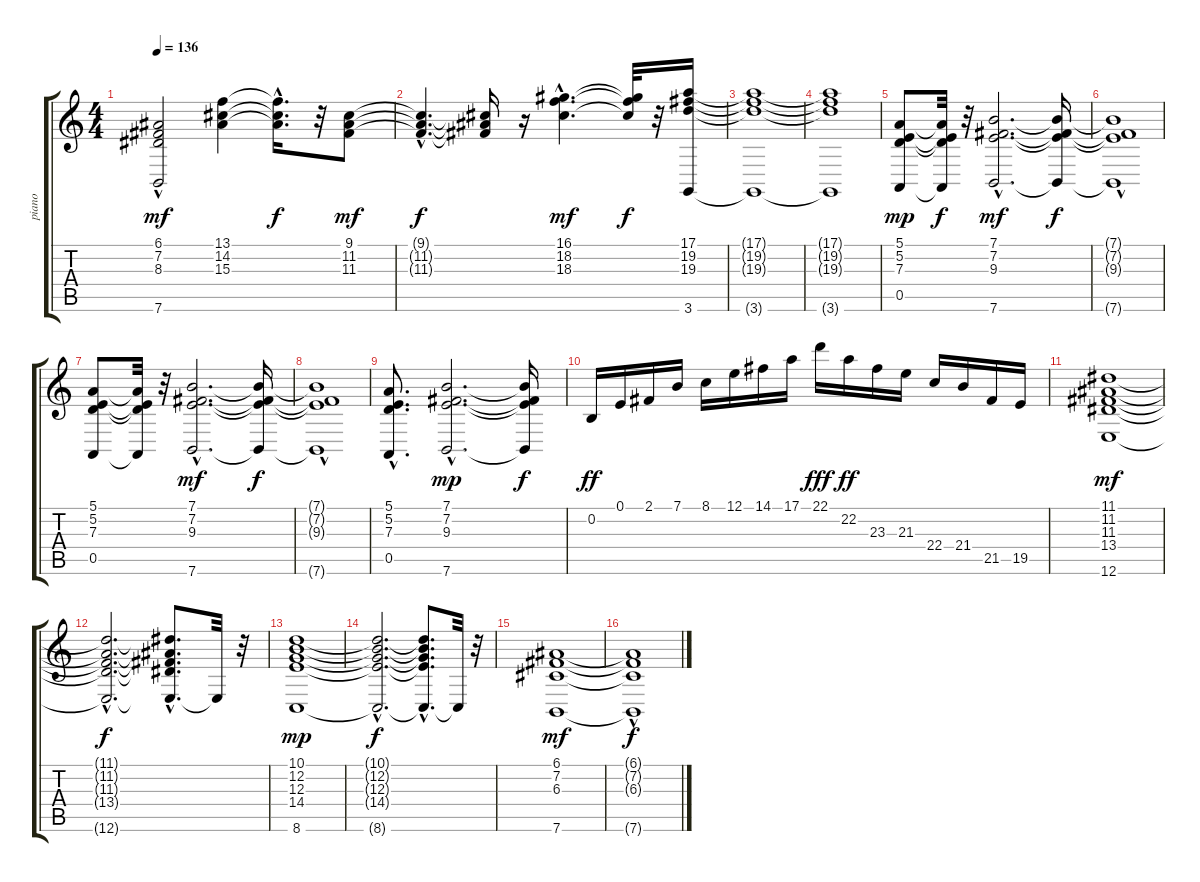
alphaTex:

\track ("piano   " "piano   ") {instrument acousticgrandpiano}
\staff {score tabs}
\tuning (E4 B3 G3 D3 A2 E2) {hide}
\ts (4 4)
\tempo 136
\clef g2
\ks c
(6.1{hac} 7.2{hac} 8.3{hac} 7.6).2{dy mf} (13.1 14.2 15.3).4 (13.1{hac t} 14.2{hac t} 15.3{hac t}).16{d dy f} r.32 (9.1 11.2 11.3).8{dy mf} |
(9.1{hac t} 11.2{hac t} 11.3{hac t}).4{d dy f} (9.1{t} 11.2{t} 11.3{t}).16 r.16 (16.1{hac} 18.2{hac} 18.3{hac}).4{d dy mf} (16.1{t} 18.2{t} 18.3{t}).32{dy f} r.32 (17.1 19.2 19.3 3.6).16 |
(17.1{t} 19.2{t} 19.3{t} 3.6{t}).1 |
(17.1{t} 19.2{t} 19.3{t} 3.6{t}).1 |
(5.1 5.2 7.3 0.5).8{dy mp} (5.1{t} 5.2{t} 7.3{t} 0.5{t}).32{dy f} r.32 (7.1{hac} 7.2{hac} 9.3{hac} 7.6{hac}).2{d dy mf} (7.1{t} 7.2{t} 9.3{t} 7.6{t}).16{dy f} |
(7.1{hac t} 7.2{hac t} 9.3{hac t} 7.6{t}).1 |
(5.1 5.2 7.3 0.5).8 (5.1{t} 5.2{t} 7.3{t} 0.5{t}).32 r.32 (7.1{hac} 7.2{hac} 9.3{hac} 7.6{hac}).2{d dy mf} (7.1{t} 7.2{t} 9.3{t} 7.6{t}).16{dy f} |
(7.1{hac t} 7.2{hac t} 9.3{hac t} 7.6{t}).1 |
(5.1 5.2 7.3 0.5{hac}).8{d} (7.1{hac} 7.2{hac} 9.3{hac} 7.6{hac}).2{d dy mp} (7.1{t} 7.2{t} 9.3{t} 7.6{t}).16{dy f} |
0.2.16{dy ff} 0.1.16 2.1.16 7.1.16 8.1.16 12.1.16 14.1.16 17.1.16 22.1.16{dy fff} 22.2.16{dy ff} 23.3.16 21.3.16 22.4.16 21.4.16 21.5.16 19.5.16 |
(11.1 11.2 11.3 13.4 12.6).1{dy mf} |
(11.1{hac t} 11.2{hac t} 11.3{hac t} 13.4{hac t} 12.6{hac t}).2{d dy f} (11.1{t} 11.2{hac t} 11.3{hac t} 13.4{t} 12.6{hac t}).8{d} 12.6{t}.32 r.32 |
(10.1 12.2 12.3 14.4 8.6).1{dy mp} |
(10.1{hac t} 12.2{hac t} 12.3{hac t} 14.4{hac t} 8.6{hac t}).2{d dy f} (10.1{t} 12.2{t} 12.3{t} 14.4{t} 8.6{hac t}).8{d} 8.6{t}.32 r.32 |
(6.1 7.2 6.3 7.6).1{dy mf} |
(6.1{hac t} 7.2{hac t} 6.3{hac t} 7.6{t}).1{dy f}
